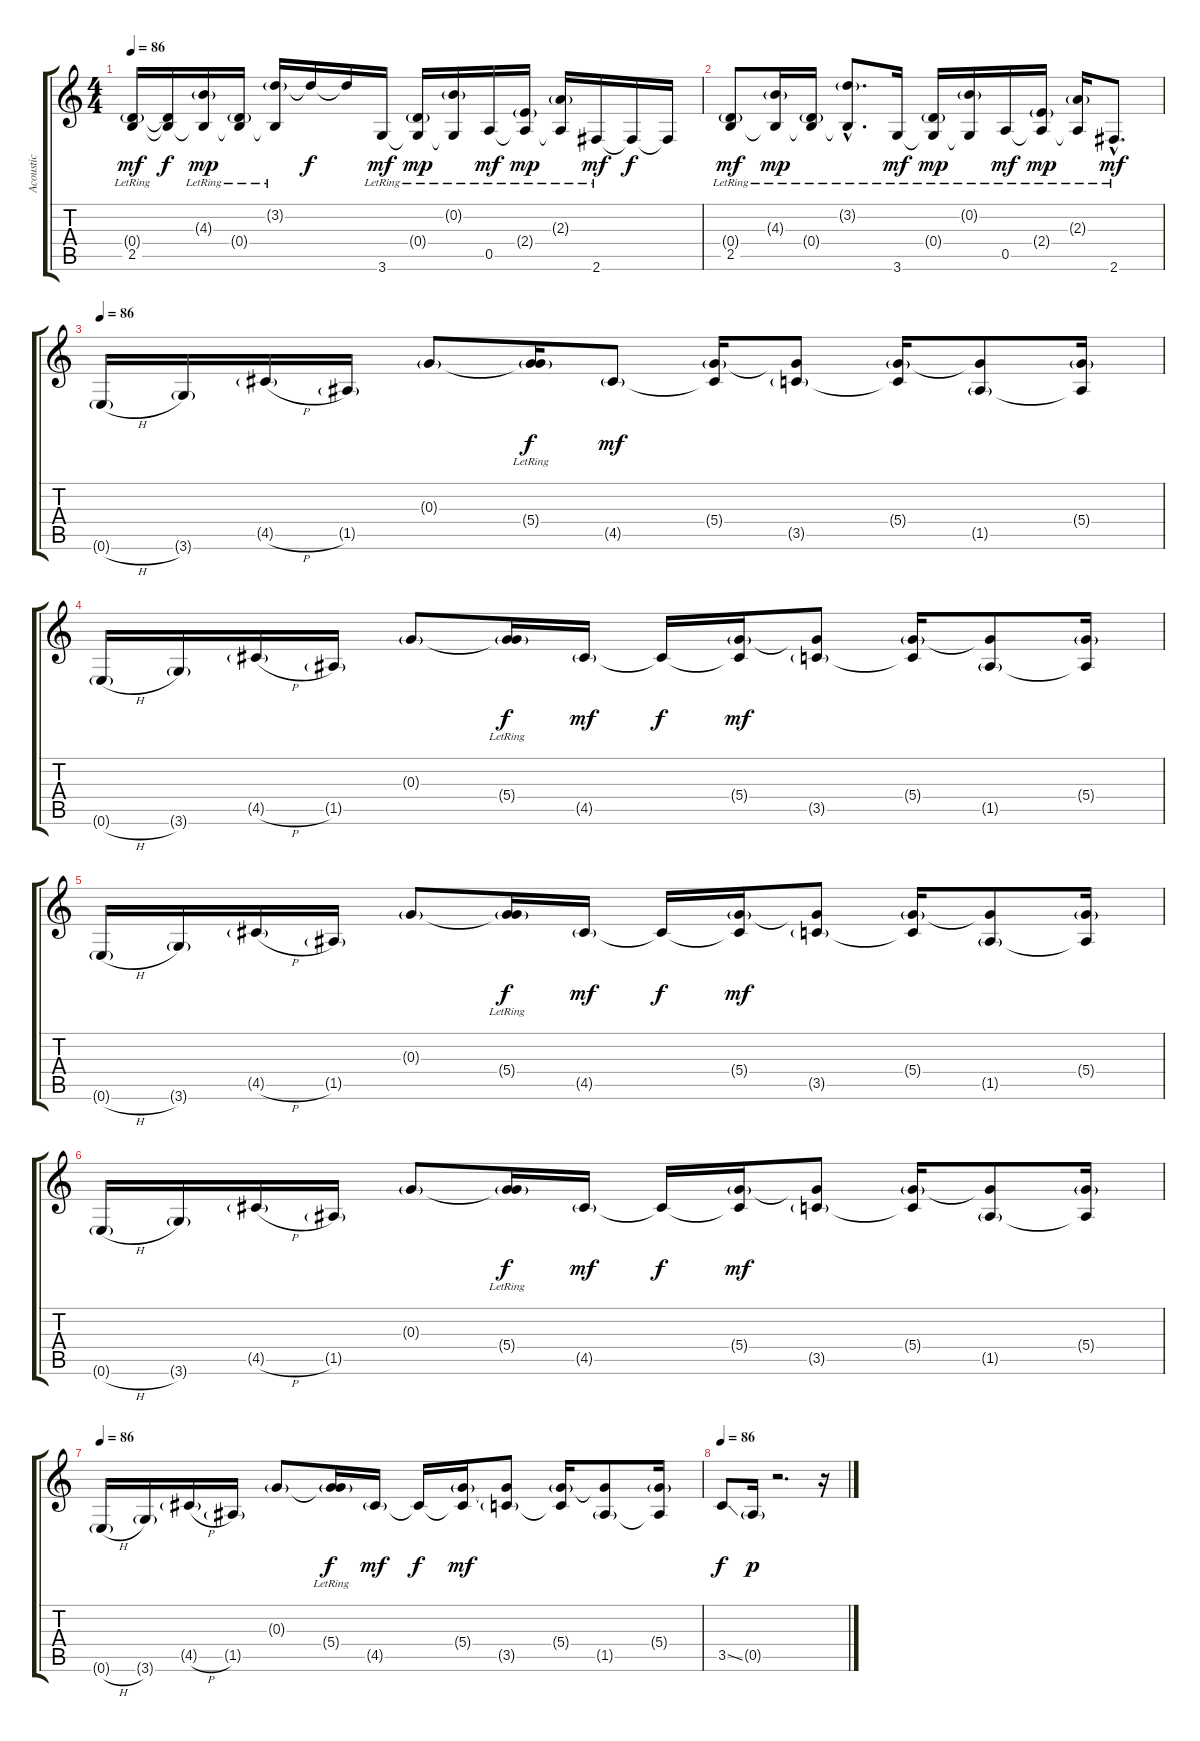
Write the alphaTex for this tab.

\track ("Acoustic" "Acoustic") {instrument acousticguitarsteel}
\staff {score tabs}
\tuning (E4 B3 G3 D3 A2 E2) {hide}
\ts (4 4)
\tempo 86
\clef g2
\ks c
(0.4{g lr} 2.5{lr}).16{dy mf} (0.4{t} 2.5{t}).16{dy f} (4.3{g lr} 2.5{t}).16{dy mp} (0.4{g lr} 2.5{t}).16 (3.2{g lr} 2.5{t}).16 3.2{t}.16{dy f} 3.2{t}.16 3.6{lr}.16{dy mf} (0.4{g lr} 3.6{t}).16{dy mp} (0.2{g lr} 3.6{t}).16 0.5{lr}.16{dy mf} (2.4{g lr} 0.5{t}).16{dy mp} (2.3{g lr} 0.5{t}).16 2.6{lr}.16{dy mf} 2.6{t}.16{dy f} 2.6{t}.16 |
(0.4{g lr} 2.5{lr}).8{dy mf} (4.3{g lr} 2.5{t}).16{dy mp} (0.4{g lr} 2.5{t}).16 (3.2{g hac lr} 2.5{hac t}).8{d} 3.6{lr}.16{dy mf} (0.4{g lr} 3.6{t}).16{dy mp} (0.2{g lr} 3.6{t}).16 0.5{lr}.16{dy mf} (2.4{g lr} 0.5{t}).16{dy mp} (2.3{g lr} 0.5{t}).16 2.6{hac lr}.8{d dy mf} |
\tempo 86
0.6{h g}.16 3.6{g}.16 4.5{h g}.16 1.5{g}.16 0.3{g}.8 (0.3{t} 5.4{g lr}).16{dy f} 4.5{g}.8{dy mf} (5.4{g} 4.5{t}).16 (5.4{t} 3.5{g}).8 (5.4{g} 3.5{t}).16 (5.4{t} 1.5{g}).8 (5.4{g} 1.5{t}).16 |
0.6{h g}.16 3.6{g}.16 4.5{h g}.16 1.5{g}.16 0.3{g}.8 (0.3{t} 5.4{g lr}).16{dy f} 4.5{g}.16{dy mf} 4.5{t}.16{dy f} (5.4{g} 4.5{t}).16{dy mf} (5.4{t} 3.5{g}).8 (5.4{g} 3.5{t}).16 (5.4{t} 1.5{g}).8 (5.4{g} 1.5{t}).16 |
0.6{h g}.16 3.6{g}.16 4.5{h g}.16 1.5{g}.16 0.3{g}.8 (0.3{t} 5.4{g lr}).16{dy f} 4.5{g}.16{dy mf} 4.5{t}.16{dy f} (5.4{g} 4.5{t}).16{dy mf} (5.4{t} 3.5{g}).8 (5.4{g} 3.5{t}).16 (5.4{t} 1.5{g}).8 (5.4{g} 1.5{t}).16 |
0.6{h g}.16 3.6{g}.16 4.5{h g}.16 1.5{g}.16 0.3{g}.8 (0.3{t} 5.4{g lr}).16{dy f} 4.5{g}.16{dy mf} 4.5{t}.16{dy f} (5.4{g} 4.5{t}).16{dy mf} (5.4{t} 3.5{g}).8 (5.4{g} 3.5{t}).16 (5.4{t} 1.5{g}).8 (5.4{g} 1.5{t}).16 |
\tempo 86
0.6{h g}.16 3.6{g}.16 4.5{h g}.16 1.5{g}.16 0.3{g}.8 (0.3{t} 5.4{g lr}).16{dy f} 4.5{g}.16{dy mf} 4.5{t}.16{dy f} (5.4{g} 4.5{t}).16{dy mf} (5.4{t} 3.5{g}).8 (5.4{g} 3.5{t}).16 (5.4{t} 1.5{g}).8 (5.4{g} 1.5{t}).16 |
\tempo 86
3.5{ss}.8{dy f} 0.5{g}.16{dy p} r.2{d} r.16
